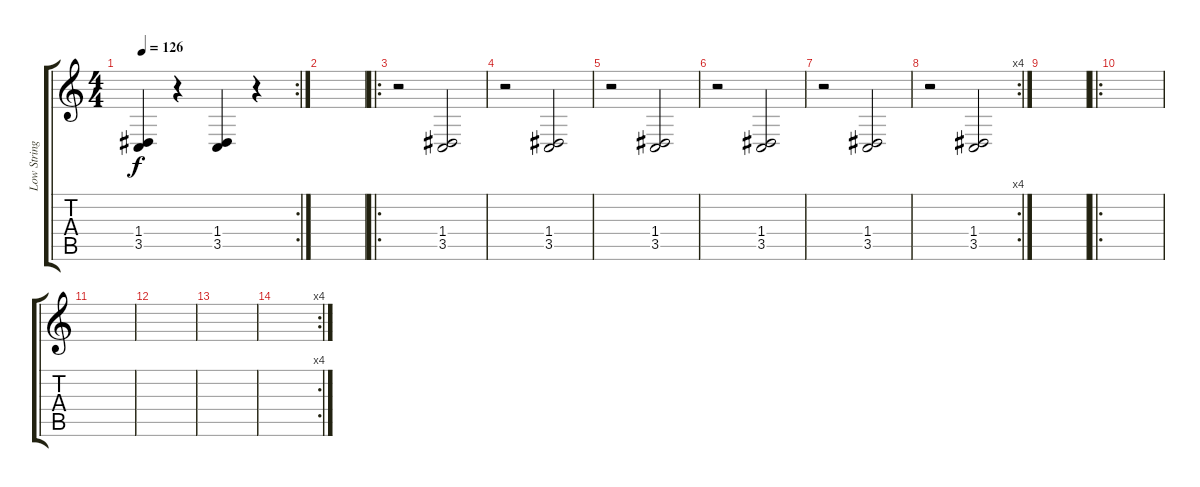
\track ("Low Strings" "Low String") {instrument stringensemble1}
\staff {score tabs}
\tuning (E4 B3 G3 D3 A2 E2) {hide}
\rc 2
\ts (4 4)
\tempo 126
\clef g2
\ks c
(1.4 3.5).4{dy f} r.4 (1.4 3.5).4 r.4 |
|
\ro
r.2 (1.4 3.5).2 |
r.2 (1.4 3.5).2 |
r.2 (1.4 3.5).2 |
r.2 (1.4 3.5).2 |
r.2 (1.4 3.5).2 |
\rc 4
r.2 (1.4 3.5).2 |
|
\ro
|
|
|
|
\rc 4
